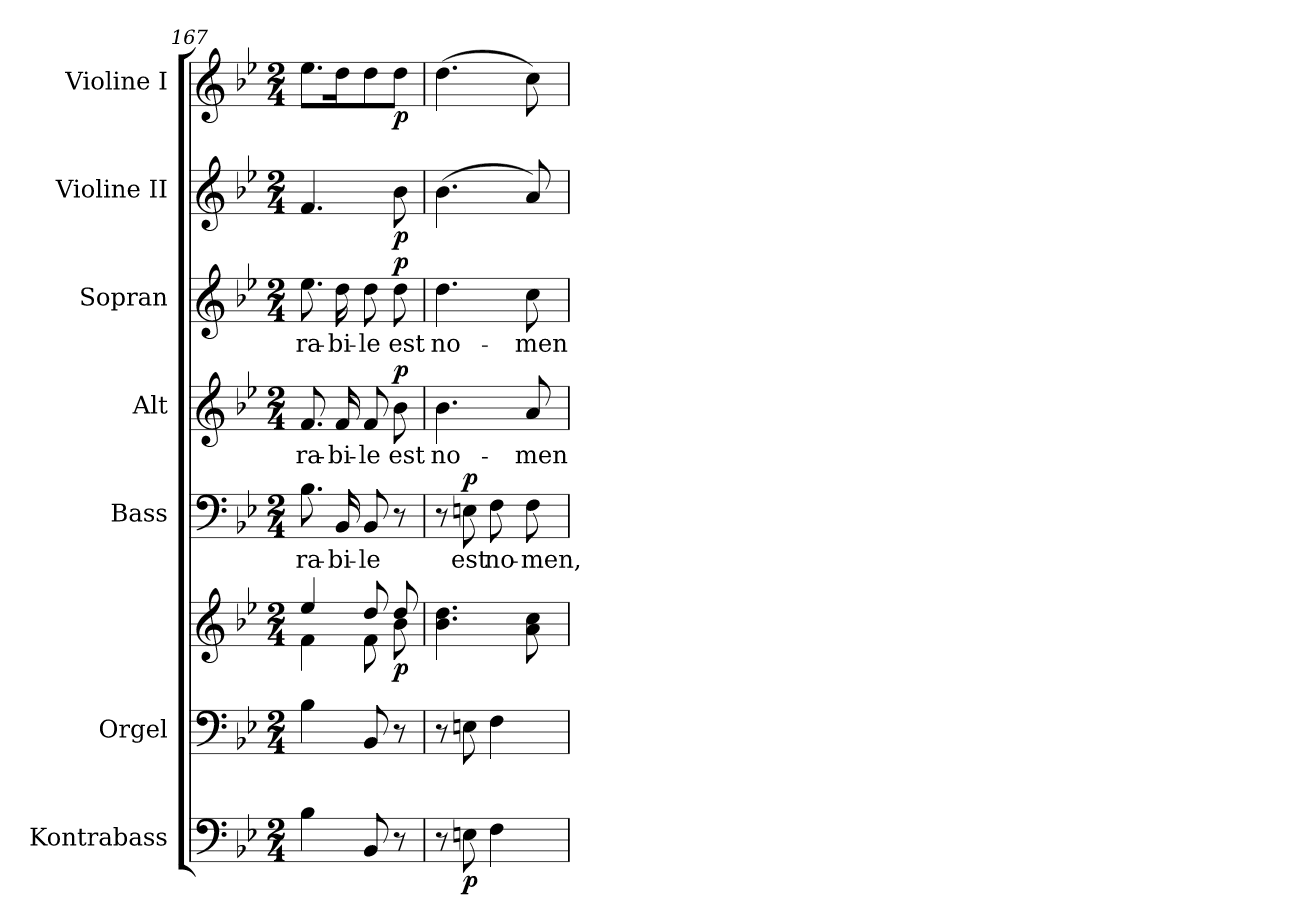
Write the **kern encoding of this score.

**kern	**dynam	**kern	**kern	**dynam	**kern	**text	**dynam	**kern	**text	**dynam	**kern	**text	**dynam	**kern	**dynam	**kern	**dynam
*part7	*part7	*part6	*part6	*part6	*part5	*part5	*part5	*part4	*part4	*part4	*part3	*part3	*part3	*part2	*part2	*part1	*part1
*staff8	*staff8	*staff7	*staff6	*staff6/7	*staff5	*staff5	*staff5	*staff4	*staff4	*staff4	*staff3	*staff3	*staff3	*staff2	*staff2	*staff1	*staff1
*I"Kontrabass	*	*I"Orgel	*	*	*I"Bass	*	*	*I"Alt	*	*	*I"Sopran	*	*	*I"Violine II	*	*I"Violine I	*
*I'Kb.	*	*I'Org.	*	*	*I'B	*	*	*I'A	*	*	*I'S	*	*	*I'Vl. II	*	*I'Vl. I	*
*clefF4	*	*clefF4	*clefG2	*	*clefF4	*	*	*clefG2	*	*	*clefG2	*	*	*clefG2	*	*clefG2	*
*ITrd7c12	*	*	*	*	*	*	*	*	*	*	*	*	*	*	*	*	*
*k[b-e-]	*	*k[b-e-]	*k[b-e-]	*	*k[b-e-]	*	*	*k[b-e-]	*	*	*k[b-e-]	*	*	*k[b-e-]	*	*k[b-e-]	*
*B-:	*	*B-:	*B-:	*	*B-:	*	*	*B-:	*	*	*B-:	*	*	*B-:	*	*B-:	*
*M2/4	*	*M2/4	*M2/4	*	*M2/4	*	*	*M2/4	*	*	*M2/4	*	*	*M2/4	*	*M2/4	*
=167	=167	=167	=167	=167	=167	=167	=167	=167	=167	=167	=167	=167	=167	=167	=167	=167	=167
*	*	*	*^	*	*	*	*	*	*	*	*	*	*	*	*	*	*
!	!	!	!	!	!	!	!LO:LY:b	!	!	!LO:LY:b	!	!	!LO:LY:b	!	!	!	!	!
4BB-\	.	4B-\	4ee-/	4f\	.	8.B-\	-ra-	.	8.f/	-ra-	.	8.ee-\	-ra-	.	4.f/	.	8.ee-\L	.
!	!	!	!	!	!	!	!LO:LY:b	!	!	!LO:LY:b	!	!	!LO:LY:b	!	!	!	!	!
.	.	.	.	.	.	16BB-/	-bi-	.	16f/	-bi-	.	16dd\	-bi-	.	.	.	16dd\k	.
!	!	!	!	!	!	!	!LO:LY:b	!	!	!LO:LY:b	!	!	!LO:LY:b	!	!	!	!	!
8BBB-/	.	8BB-/	8dd/	8f\	.	8BB-/	-le	.	8f/	-le	.	8dd\	-le	.	.	.	8dd\	.
!	!	!	!	!	!LO:DY:b	!	!	!	!	!LO:LY:b	!LO:DY:a	!	!LO:LY:b	!LO:DY:a	!	!LO:DY:b	!	!LO:DY:b
8r	.	8r	8dd/	8b-\	p	8r	.	.	8b-\	est	p	8dd\	est	p	8b-\	p	8dd\J	p
=168	=168	=168	=168	=168	=168	=168	=168	=168	=168	=168	=168	=168	=168	=168	=168	=168	=168	=168
!	!	!	!	!	!	!	!	!	!	!LO:LY:b	!	!	!LO:LY:b	!	!	!	!	!
*	*	*	*v	*v	*	*	*	*	*	*	*	*	*	*	*	*	*	*
8r	.	8r	4.b-\ 4.dd\	.	8r	.	.	4.b-\	no-	.	4.dd\	no-	.	(>4.b-\	.	(>4.dd\	.
!	!LO:DY:b	!	!	!	!	!LO:LY:b	!LO:DY:a	!	!	!	!	!	!	!	!	!	!
8EEn\	p	8En\	.	.	8En\	est	p	.	.	.	.	.	.	.	.	.	.
!	!	!	!	!	!	!LO:LY:b	!	!	!	!	!	!	!	!	!	!	!
4FF\	.	4F\	.	.	8F\	no-	.	.	.	.	.	.	.	.	.	.	.
!	!	!	!	!	!	!LO:LY:b	!	!	!LO:LY:b	!	!	!LO:LY:b	!	!	!	!	!
.	.	.	8a\ 8cc\	.	8F\	-men,	.	8a/	-men	.	8cc\	-men	.	8a/)	.	8cc\)	.
=	=	=	=	=	=	=	=	=	=	=	=	=	=	=	=	=	=
*-	*-	*-	*-	*-	*-	*-	*-	*-	*-	*-	*-	*-	*-	*-	*-	*-	*-
